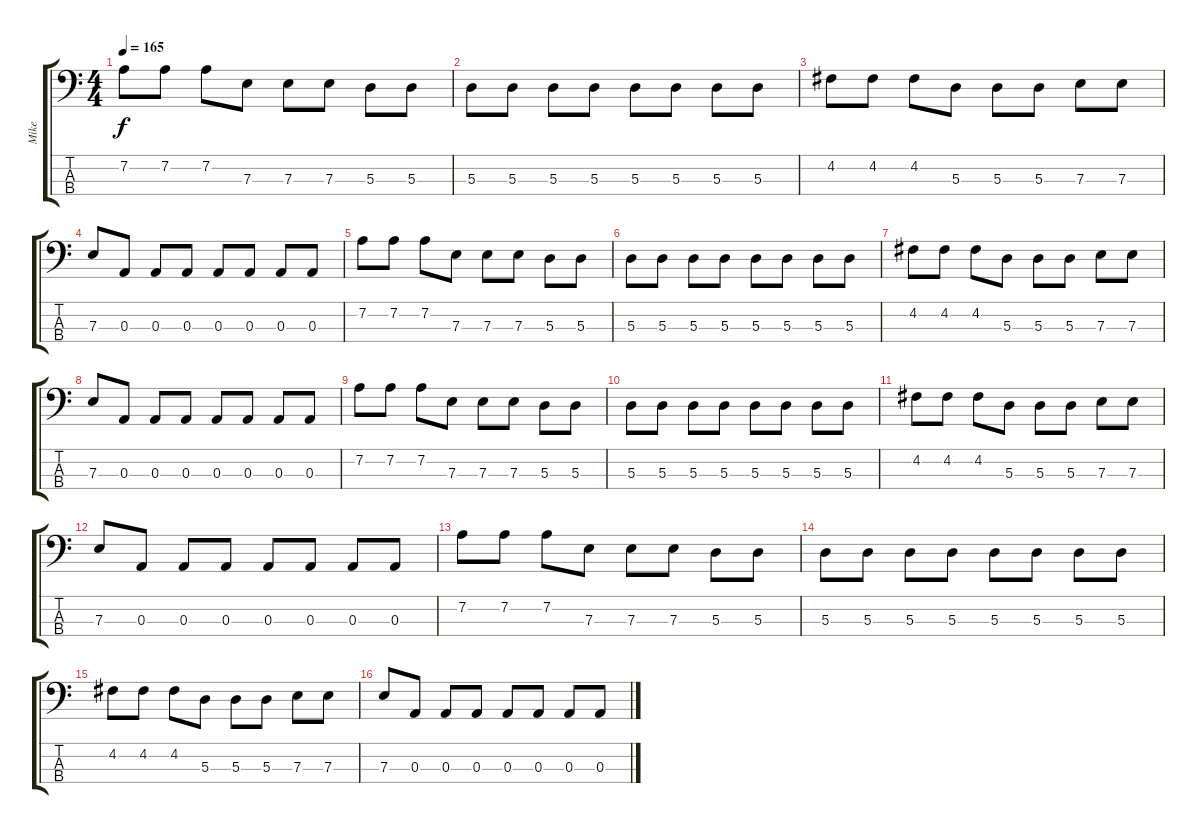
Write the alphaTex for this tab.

\track ("Mike" "Mike") {instrument electricbassfinger}
\staff {score tabs}
\tuning (G2 D2 A1 E1) {hide}
\ts (4 4)
\tempo 165
\clef f4
\ks c
7.2.8{dy f volume 15} 7.2.8 7.2.8 7.3.8 7.3.8 7.3.8 5.3.8 5.3.8 |
5.3.8 5.3.8 5.3.8 5.3.8 5.3.8 5.3.8 5.3.8 5.3.8 |
4.2.8 4.2.8 4.2.8 5.3.8 5.3.8 5.3.8 7.3.8 7.3.8 |
7.3.8 0.3.8 0.3.8 0.3.8 0.3.8 0.3.8 0.3.8 0.3.8 |
7.2.8 7.2.8 7.2.8 7.3.8 7.3.8 7.3.8 5.3.8 5.3.8 |
5.3.8 5.3.8 5.3.8 5.3.8 5.3.8 5.3.8 5.3.8 5.3.8 |
4.2.8 4.2.8 4.2.8 5.3.8 5.3.8 5.3.8 7.3.8 7.3.8 |
7.3.8 0.3.8 0.3.8 0.3.8 0.3.8 0.3.8 0.3.8 0.3.8 |
7.2.8{volume 15} 7.2.8 7.2.8 7.3.8 7.3.8 7.3.8 5.3.8 5.3.8 |
5.3.8 5.3.8 5.3.8 5.3.8 5.3.8 5.3.8 5.3.8 5.3.8 |
4.2.8 4.2.8 4.2.8 5.3.8 5.3.8 5.3.8 7.3.8 7.3.8 |
7.3.8 0.3.8 0.3.8 0.3.8 0.3.8 0.3.8 0.3.8 0.3.8 |
7.2.8 7.2.8 7.2.8 7.3.8 7.3.8 7.3.8 5.3.8 5.3.8 |
5.3.8 5.3.8 5.3.8 5.3.8 5.3.8 5.3.8 5.3.8 5.3.8 |
4.2.8 4.2.8 4.2.8 5.3.8 5.3.8 5.3.8 7.3.8 7.3.8 |
7.3.8 0.3.8 0.3.8 0.3.8 0.3.8 0.3.8 0.3.8 0.3.8
